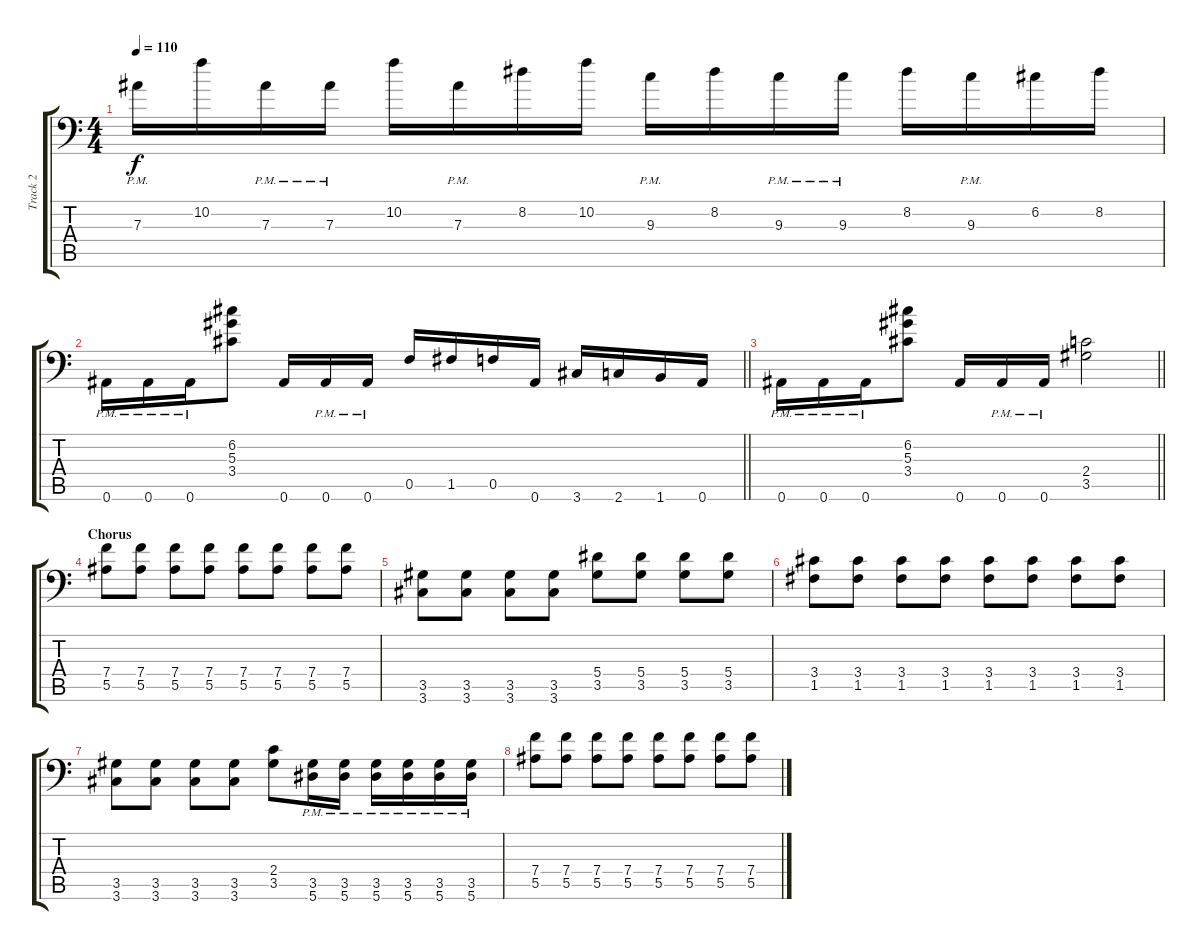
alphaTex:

\track ("Track 2" "Track 2") {instrument distortionguitar}
\staff {score tabs}
\tuning (C4 G3 Eb3 Bb2 F2 Bb1) {hide}
\ts (4 4)
\tempo 110
\clef f4
\ks c
7.3{pm}.16{dy f} 10.2.16 7.3{pm}.16 7.3{pm}.16 10.2.16 7.3{pm}.16 8.2.16 10.2.16 9.3{pm}.16 8.2.16 9.3{pm}.16 9.3{pm}.16 8.2.16 9.3{pm}.16 6.2.16 8.2.16 |
\barLineRight lightlight
0.6{pm}.16 0.6{pm}.16 0.6{pm}.16 (6.2 5.3 3.4).8 0.6.16 0.6{pm}.16 0.6{pm}.16 0.5.16 1.5.16 0.5.16 0.6.16 3.6.16 2.6.16 1.6.16 0.6.16 |
\barLineRight lightlight
0.6{pm}.16 0.6{pm}.16 0.6{pm}.16 (6.2 5.3 3.4).8 0.6.16 0.6{pm}.16 0.6{pm}.16 (2.4 3.5).2 |
\section ("" "Chorus")
(7.4 5.5).8 (7.4 5.5).8 (7.4 5.5).8 (7.4 5.5).8 (7.4 5.5).8 (7.4 5.5).8 (7.4 5.5).8 (7.4 5.5).8 |
(3.5 3.6).8 (3.5 3.6).8 (3.5 3.6).8 (3.5 3.6).8 (5.4 3.5).8 (5.4 3.5).8 (5.4 3.5).8 (5.4 3.5).8 |
(3.4 1.5).8 (3.4 1.5).8 (3.4 1.5).8 (3.4 1.5).8 (3.4 1.5).8 (3.4 1.5).8 (3.4 1.5).8 (3.4 1.5).8 |
(3.5 3.6).8 (3.5 3.6).8 (3.5 3.6).8 (3.5 3.6).8 (2.4 3.5).8 (3.5{pm} 5.6{pm}).16 (3.5{pm} 5.6{pm}).16 (3.5{pm} 5.6{pm}).16 (3.5{pm} 5.6{pm}).16 (3.5{pm} 5.6{pm}).16 (3.5{pm} 5.6{pm}).16 |
(7.4 5.5).8 (7.4 5.5).8 (7.4 5.5).8 (7.4 5.5).8 (7.4 5.5).8 (7.4 5.5).8 (7.4 5.5).8 (7.4 5.5).8
